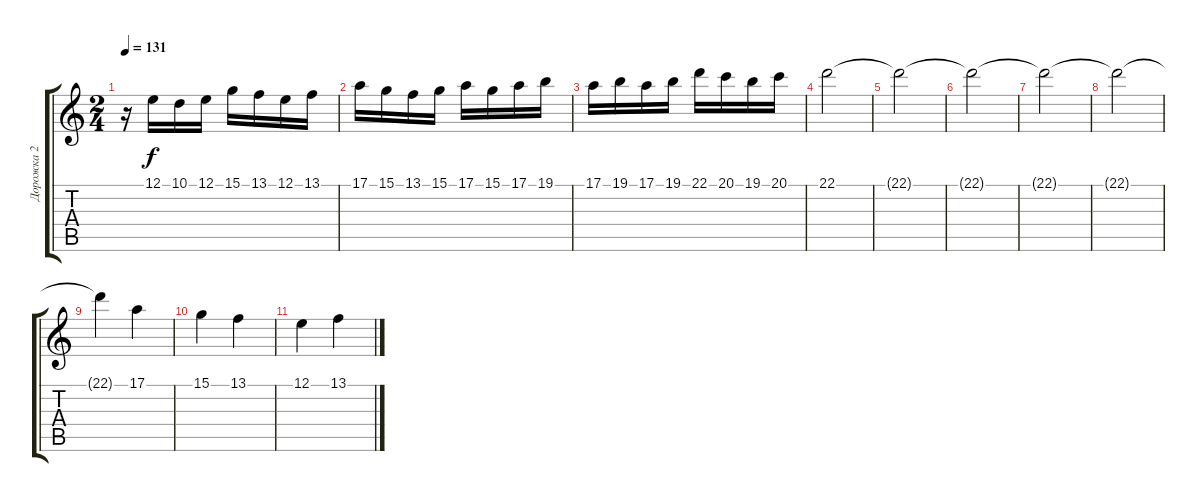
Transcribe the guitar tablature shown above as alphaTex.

\track ("Дорожка 2" "Дорожка 2") {instrument stringensemble1}
\staff {score tabs}
\tuning (E4 B3 G3 D3 A2 E2) {hide}
\ts (2 4)
\tempo 131
\clef g2
\ks c
r.16{dy f} 12.1.16 10.1.16 12.1.16 15.1.16 13.1.16 12.1.16 13.1.16 |
17.1.16 15.1.16 13.1.16 15.1.16 17.1.16 15.1.16 17.1.16 19.1.16 |
17.1.16 19.1.16 17.1.16 19.1.16 22.1.16 20.1.16 19.1.16 20.1.16 |
22.1.2 |
22.1{t}.2 |
22.1{t}.2 |
22.1{t}.2 |
22.1{t}.2 |
22.1{t}.4 17.1.4 |
15.1.4 13.1.4 |
12.1.4 13.1.4
